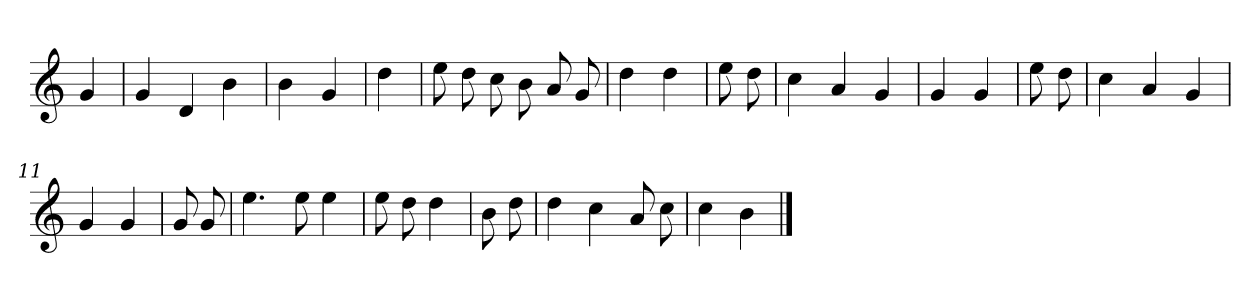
**kern
*part1
*staff1
*clefG2
*k[]
=
4g
=1
4g
4d
4b
=2
4b
4g
=3
4dd
=4
8ee
8dd
8cc
8b
8a
8g
=5
4dd
4dd
=6
8ee
8dd
=7
4cc
4a
4g
=8
4g
4g
=9
8ee
8dd
=10
4cc
4a
4g
=11
4g
4g
=12
8g
8g
=13
4.ee
8ee
4ee
=14
8ee
8dd
4dd
=15
8b
8dd
=16
4dd
4cc
8a
8cc
=17
4cc
4b
==
*-
